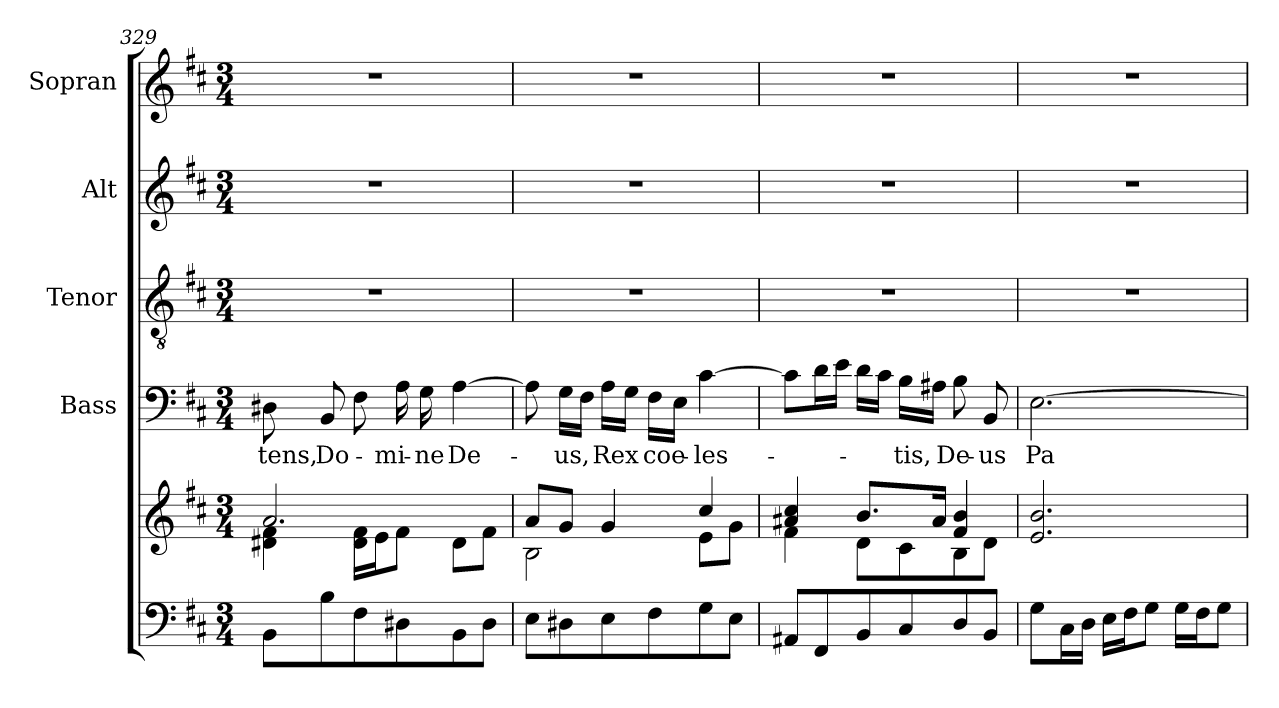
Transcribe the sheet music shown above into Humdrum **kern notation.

**kern	**kern	**kern	**text	**kern	**kern	**kern
*part5	*part5	*part4	*part4	*part3	*part2	*part1
*staff6	*staff5	*staff4	*staff4	*staff3	*staff2	*staff1
*	*	*I"Bass	*	*I"Tenor	*I"Alt	*I"Sopran
*	*	*I'B.	*	*I'T.	*I'A.	*I'S.
*clefF4	*clefG2	*clefF4	*	*clefGv2	*clefG2	*clefG2
*k[f#c#]	*k[f#c#]	*k[f#c#]	*	*k[f#c#]	*k[f#c#]	*k[f#c#]
*D:	*D:	*D:	*	*D:	*D:	*D:
*M3/4	*M3/4	*M3/4	*	*M3/4	*M3/4	*M3/4
=329	=329	=329	=329	=329	=329	=329
*	*^	*	*	*	*	*
!	!	!	!	!LO:LY:b	!	!	!
8BB\L	2.a/	4d#X\ 4f#\	8D#X\	-tens,	2.r	2.r	2.r
!	!	!	!	!LO:LY:b	!	!	!
8B\	.	.	8BB/	Do-	.	.	.
8F#\	.	16d#\ 16f#\LL	8F#\	.	.	.	.
.	.	16e\J	.	.	.	.	.
!	!	!	!	!LO:LY:b	!	!	!
8D#X\	.	8f#\J	16A\	-mi-	.	.	.
!	!	!	!	!LO:LY:b	!	!	!
.	.	.	16G\	-ne	.	.	.
!	!	!	!	!LO:LY:b	!	!	!
8BB\	.	8d#\L	[4A\	De-	.	.	.
8D#\J	.	8f#\J	.	.	.	.	.
!!LO:LB:g=z
=330	=330	=330	=330	=330	=330	=330	=330
8E\L	8a/L	2B\	8A\]	.	2.r	2.r	2.r
!	!	!	!	!LO:LY:b	!	!	!
8D#X\	8g/J	.	16G\LL	-us,	.	.	.
.	.	.	16F#\JJ	.	.	.	.
!	!	!	!	!LO:LY:b	!	!	!
8E\	4g/	.	16A\LL	Rex	.	.	.
.	.	.	16G\JJ	.	.	.	.
!	!	!	!	!LO:LY:b	!	!	!
8F#\	.	.	16F#\LL	coe-	.	.	.
.	.	.	16E\JJ	.	.	.	.
!	!	!	!	!LO:LY:b	!	!	!
8G\	4cc#/	8e\L	[4c#\	-les-	.	.	.
8E\J	.	8g\J	.	.	.	.	.
=331	=331	=331	=331	=331	=331	=331	=331
8AA#X/L	4a#X/ 4cc#/	4f#\	8c#\L]	.	2.r	2.r	2.r
8FF#/	.	.	16d\L	.	.	.	.
.	.	.	16e\JJ	.	.	.	.
8BB/	8.b/L	8d\L	16d\LL	.	.	.	.
.	.	.	16c#\JJ	.	.	.	.
!	!	!	!	!LO:LY:b	!	!	!
8C#/	.	8c#\	16B\LL	-tis,	.	.	.
.	16a#/Jk	.	16A#X\JJ	.	.	.	.
!	!	!	!	!LO:LY:b	!	!	!
8D/	4f#/ 4b/	8B\	8B\	De-	.	.	.
!	!	!	!	!LO:LY:b	!	!	!
8BB/J	.	8d\J	8BB/	-us	.	.	.
=332	=332	=332	=332	=332	=332	=332	=332
!	!	!	!	!LO:LY:b	!	!	!
*	*v	*v	*	*	*	*	*
8G\L	2.e/ 2.b/	[2.E\	Pa-	2.r	2.r	2.r
16C#\L	.	.	.	.	.	.
16D\JJ	.	.	.	.	.	.
16E\LL	.	.	.	.	.	.
16F#\J	.	.	.	.	.	.
8G\J	.	.	.	.	.	.
16G\LL	.	.	.	.	.	.
16F#\J	.	.	.	.	.	.
8G\J	.	.	.	.	.	.
=	=	=	=	=	=	=
*-	*-	*-	*-	*-	*-	*-
